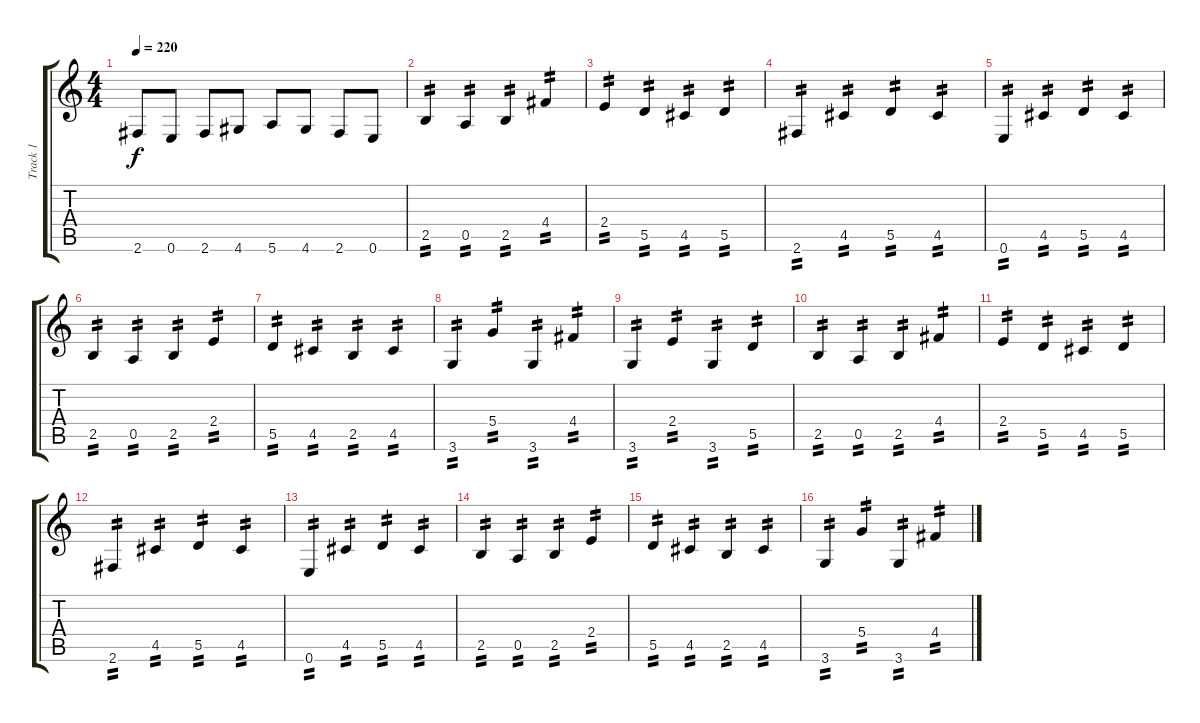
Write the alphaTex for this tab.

\track ("Track 1" "Track 1") {instrument distortionguitar}
\staff {score tabs}
\tuning (E4 B3 G3 D3 A2 E2) {hide}
\ts (4 4)
\tempo 220
\clef g2
\ks c
2.6.8{dy f} 0.6.8 2.6.8 4.6.8 5.6.8 4.6.8 2.6.8 0.6.8 |
2.5.4{tp 2} 0.5.4{tp 2} 2.5.4{tp 2} 4.4.4{tp 2} |
2.4.4{tp 2} 5.5.4{tp 2} 4.5.4{tp 2} 5.5.4{tp 2} |
2.6.4{tp 2} 4.5.4{tp 2} 5.5.4{tp 2} 4.5.4{tp 2} |
0.6.4{tp 2} 4.5.4{tp 2} 5.5.4{tp 2} 4.5.4{tp 2} |
2.5.4{tp 2} 0.5.4{tp 2} 2.5.4{tp 2} 2.4.4{tp 2} |
5.5.4{tp 2} 4.5.4{tp 2} 2.5.4{tp 2} 4.5.4{tp 2} |
3.6.4{tp 2} 5.4.4{tp 2} 3.6.4{tp 2} 4.4.4{tp 2} |
3.6.4{tp 2} 2.4.4{tp 2} 3.6.4{tp 2} 5.5.4{tp 2} |
2.5.4{tp 2} 0.5.4{tp 2} 2.5.4{tp 2} 4.4.4{tp 2} |
2.4.4{tp 2} 5.5.4{tp 2} 4.5.4{tp 2} 5.5.4{tp 2} |
2.6.4{tp 2} 4.5.4{tp 2} 5.5.4{tp 2} 4.5.4{tp 2} |
0.6.4{tp 2} 4.5.4{tp 2} 5.5.4{tp 2} 4.5.4{tp 2} |
2.5.4{tp 2} 0.5.4{tp 2} 2.5.4{tp 2} 2.4.4{tp 2} |
5.5.4{tp 2} 4.5.4{tp 2} 2.5.4{tp 2} 4.5.4{tp 2} |
3.6.4{tp 2} 5.4.4{tp 2} 3.6.4{tp 2} 4.4.4{tp 2}
